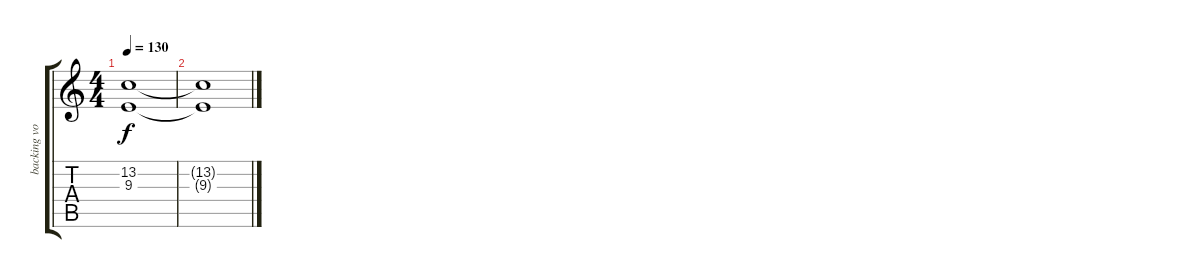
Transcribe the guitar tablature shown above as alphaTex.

\track ("backing vocals" "backing vo") {instrument choiraahs}
\staff {score tabs}
\tuning (E4 B3 G3 D3 A2 D2) {hide}
\ts (4 4)
\tempo 130
\clef g2
\ks c
(13.2 9.3{t}).1{dy f} |
(13.2{t} 9.3{t}).1
